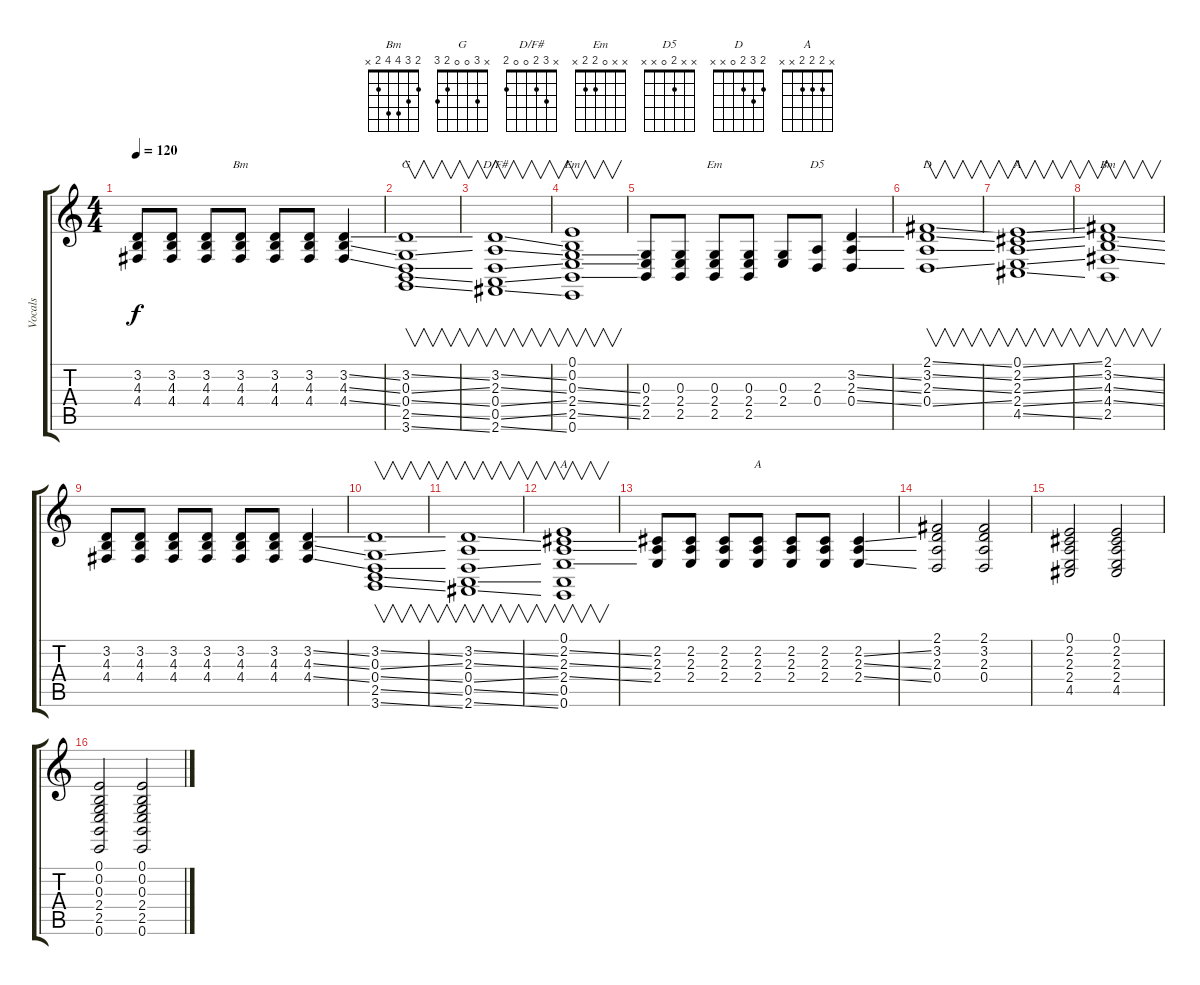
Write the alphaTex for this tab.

\track ("Vocals" "Vocals") {instrument acousticgrandpiano}
\staff {score tabs}
\tuning (E4 B3 G3 D3 A2 E2) {hide}
\chord ("Bm" x 3 4 4 x x)
\chord ("G" x 3 0 0 2 3)
\chord ("D/F#" x 3 2 0 0 2)
\chord ("Em" 0 0 0 2 2 0)
\chord ("Em" x x 0 2 2 x)
\chord ("D5" x x 2 0 x x)
\chord ("D" 2 3 2 0 x x)
\chord ("A" 0 2 2 2 4 x)
\chord ("Bm" 2 3 4 4 2 x)
\chord ("A" 0 2 2 2 0 0)
\chord ("A" x 2 2 2 x x)
\ts (4 4)
\tempo 120
\clef g2
\ks c
(3.2 4.3 4.4).8{dy f} (3.2 4.3 4.4).8 (3.2 4.3 4.4).8 (3.2 4.3 4.4).8{ch "Bm"} (3.2 4.3 4.4).8 (3.2 4.3 4.4).8 (3.2{ss} 4.3{ss} 4.4{ss}).4 |
(3.2{ss} 0.3{ss} 0.4{ss} 2.5{ss} 3.6{ss}).1{v ch "G"} |
(3.2{ss} 2.3{ss} 0.4{ss} 0.5{ss} 2.6{ss}).1{v ch "D/F#"} |
(0.1 0.2 0.3{ss} 2.4{ss} 2.5{ss} 0.6).1{v ch "Em"} |
(0.3 2.4 2.5).8 (0.3 2.4 2.5).8 (0.3 2.4 2.5).8{ch "Em"} (0.3 2.4 2.5).8 (0.3 2.4).8 (2.3 0.4).8{ch "D5"} (3.2{ss} 2.3{ss} 0.4{ss}).4 |
(2.1{ss} 3.2{ss} 2.3{ss} 0.4{ss}).1{v ch "D"} |
(0.1{ss} 2.2{ss} 2.3{ss} 2.4{ss} 4.5{ss}).1{v ch "A"} |
(2.1 3.2{ss} 4.3{ss} 4.4{ss} 2.5).1{v ch "Bm"} |
(3.2 4.3 4.4).8 (3.2 4.3 4.4).8 (3.2 4.3 4.4).8 (3.2 4.3 4.4).8 (3.2 4.3 4.4).8 (3.2 4.3 4.4).8 (3.2{ss} 4.3{ss} 4.4{ss}).4 |
(3.2{ss} 0.3{ss} 0.4{ss} 2.5{ss} 3.6{ss}).1{v} |
(3.2{ss} 2.3{ss} 0.4{ss} 0.5{ss} 2.6{ss}).1{v} |
(0.1 2.2{ss} 2.3{ss} 2.4{ss} 0.5 0.6).1{v ch "A"} |
(2.2 2.3 2.4).8 (2.2 2.3 2.4).8 (2.2 2.3 2.4).8 (2.2 2.3 2.4).8{ch "A"} (2.2 2.3 2.4).8 (2.2 2.3 2.4).8 (2.2{ss} 2.3{ss} 2.4{ss}).4 |
(2.1 3.2 2.3 0.4).2 (2.1 3.2 2.3 0.4).2 |
(0.1 2.2 2.3 2.4 4.5).2 (0.1 2.2 2.3 2.4 4.5).2 |
(0.1 0.2 0.3 2.4 2.5 0.6).2 (0.1 0.2 0.3 2.4 2.5 0.6).2
